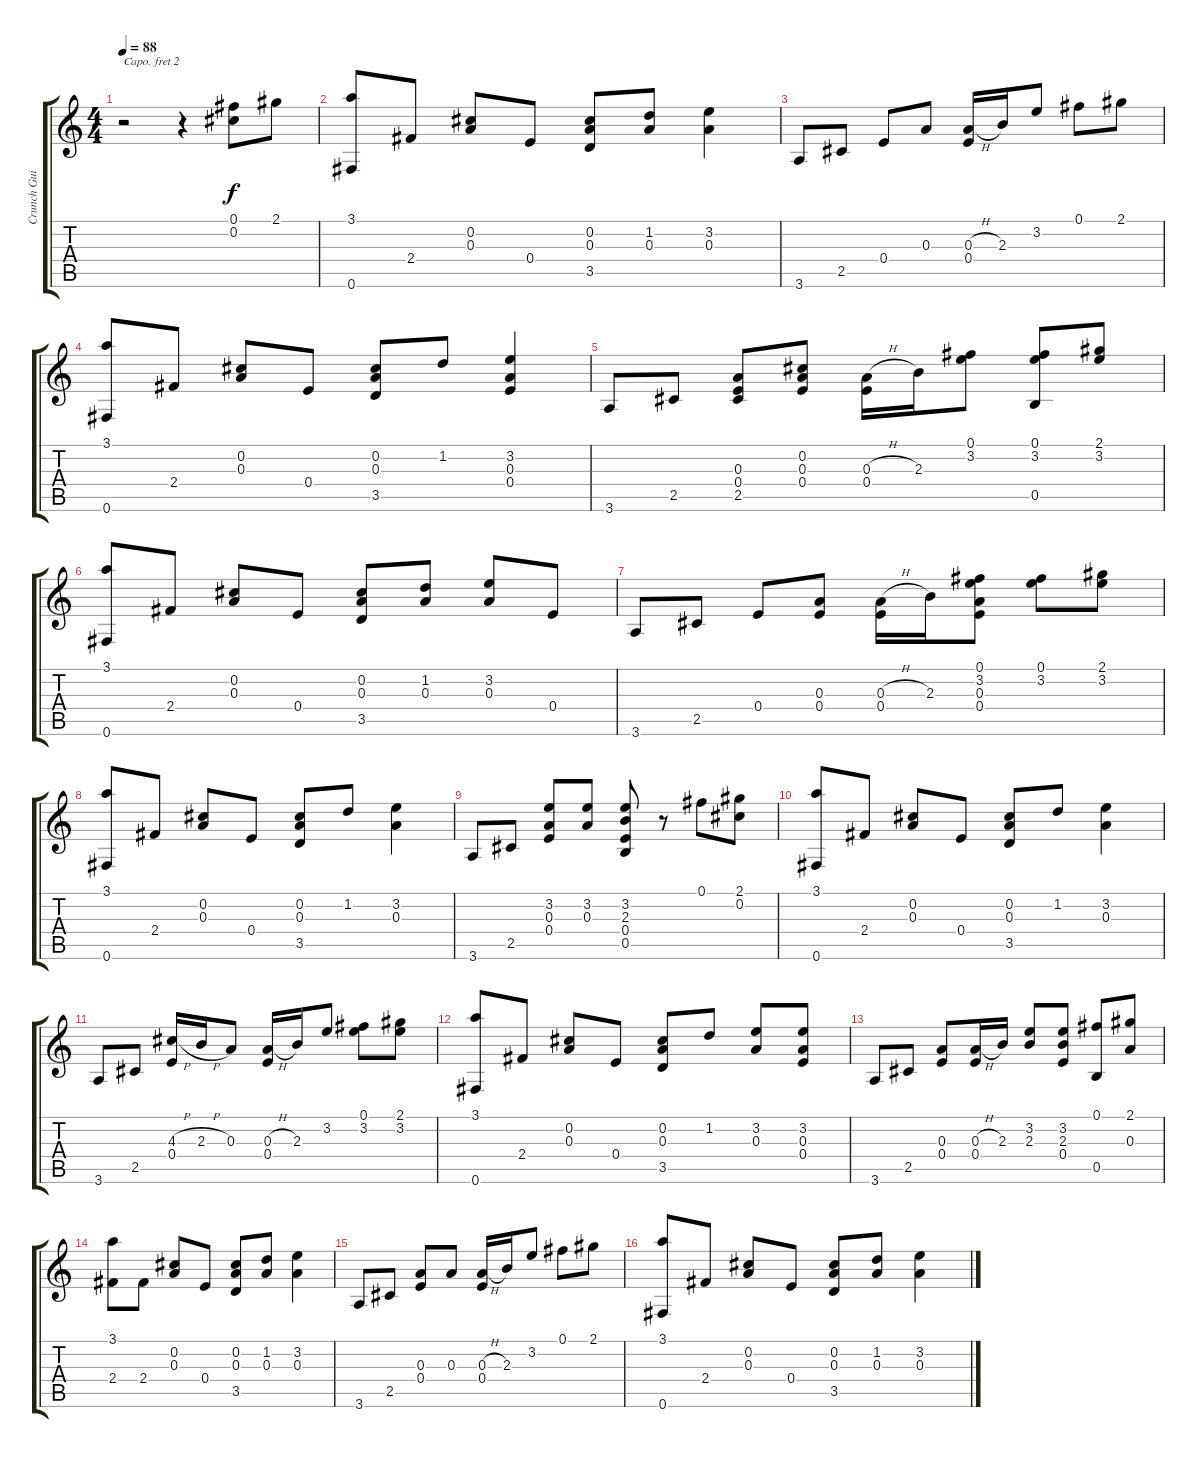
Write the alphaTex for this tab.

\track ("Crunch Guitar" "Crunch Gui") {instrument overdrivenguitar}
\staff {score tabs}
\capo 2
\tuning (E4 B3 G3 D3 A2 E2) {hide}
\ts (4 4)
\tempo 88
\clef g2
\ks c
r.2{dy f instrument overdrivenguitar} r.4 (0.1 0.2).8 2.1.8 |
(3.1 0.6).8 2.4.8 (0.2 0.3).8 0.4.8 (0.2 0.3 3.5).8 (1.2 0.3).8 (3.2 0.3).4 |
3.6.8 2.5.8 0.4.8 0.3.8 (0.3{h} 0.4).16 2.3.16 3.2.8 0.1.8 2.1.8 |
(3.1 0.6).8 2.4.8 (0.2 0.3).8 0.4.8 (0.2 0.3 3.5).8 1.2.8 (3.2 0.3 0.4).4 |
3.6.8 2.5.8 (0.3 0.4 2.5).8 (0.2 0.3 0.4).8 (0.3{h} 0.4).16 2.3.16 (0.1 3.2).8 (0.1 3.2 0.5).8 (2.1 3.2).8 |
(3.1 0.6).8 2.4.8 (0.2 0.3).8 0.4.8 (0.2 0.3 3.5).8 (1.2 0.3).8 (3.2 0.3).8 0.4.8 |
3.6.8 2.5.8 0.4.8 (0.3 0.4).8 (0.3{h} 0.4).16 2.3.16 (0.1 3.2 0.3 0.4).8 (0.1 3.2).8 (2.1 3.2).8 |
(3.1 0.6).8 2.4.8 (0.2 0.3).8 0.4.8 (0.2 0.3 3.5).8 1.2.8 (3.2 0.3).4 |
3.6.8 2.5.8 (3.2 0.3 0.4).8 (3.2 0.3).8 (3.2 2.3 0.4 0.5).8 r.8 0.1.8 (2.1 0.2).8 |
(3.1 0.6).8 2.4.8 (0.2 0.3).8 0.4.8 (0.2 0.3 3.5).8 1.2.8 (3.2 0.3).4 |
3.6.8 2.5.8 (4.3{h} 0.4).16 2.3{h}.16 0.3.8 (0.3{h} 0.4).16 2.3.16 3.2.8 (0.1 3.2).8 (2.1 3.2).8 |
(3.1 0.6).8 2.4.8 (0.2 0.3).8 0.4.8 (0.2 0.3 3.5).8 1.2.8 (3.2 0.3).8 (3.2 0.3 0.4).8 |
3.6.8 2.5.8 (0.3 0.4).8 (0.3{h} 0.4).16 2.3.16 (3.2 2.3).8 (3.2 2.3 0.4).8 (0.1 0.5).8 (2.1 0.3).8 |
(3.1 2.4).8 2.4.8 (0.2 0.3).8 0.4.8 (0.2 0.3 3.5).8 (1.2 0.3).8 (3.2 0.3).4 |
3.6.8 2.5.8 (0.3 0.4).8 0.3.8 (0.3{h} 0.4).16 2.3.16 3.2.8 0.1.8 2.1.8 |
(3.1 0.6).8 2.4.8 (0.2 0.3).8 0.4.8 (0.2 0.3 3.5).8 (1.2 0.3).8 (3.2 0.3).4
